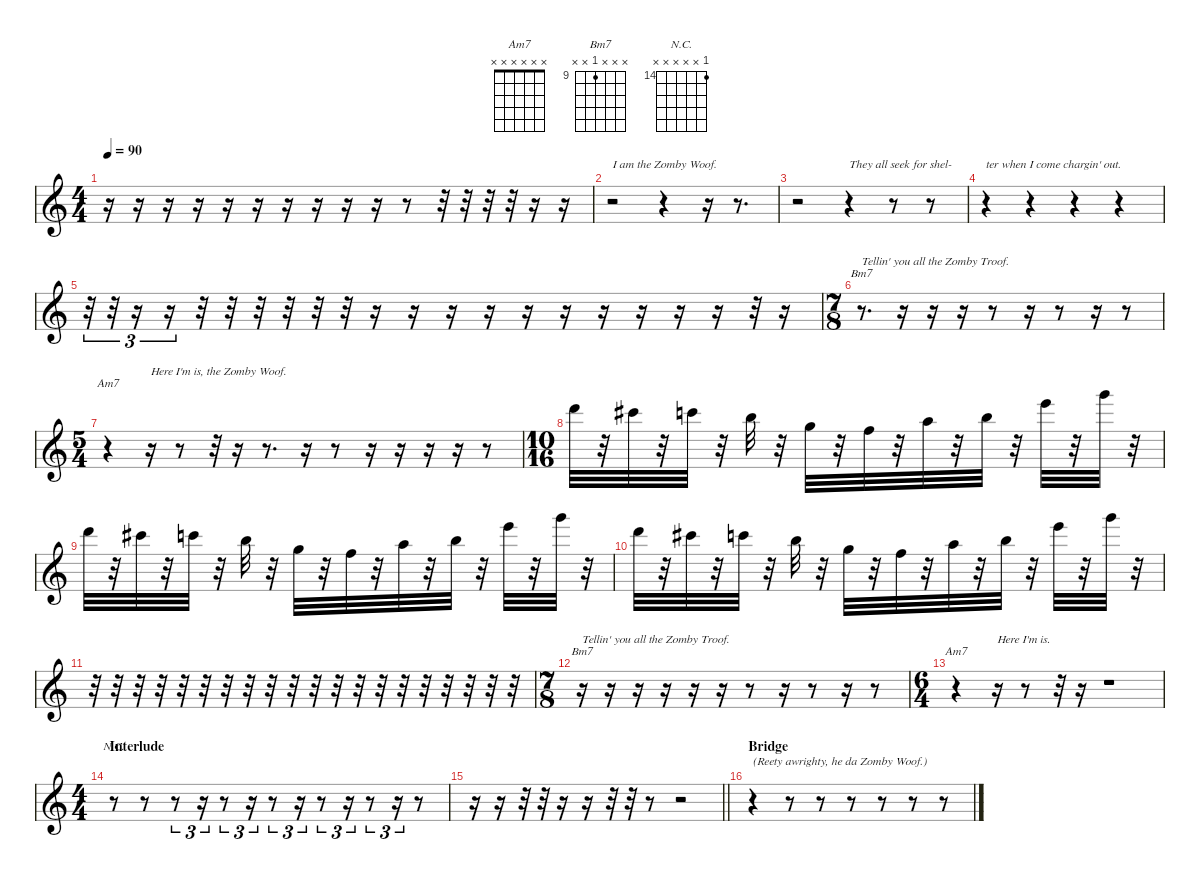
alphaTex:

\defaultSystemsLayout 4
\hideDynamics
\bracketExtendMode nobrackets
\singleTrackTrackNamePolicy hidden
\multiTrackTrackNamePolicy hidden
\otherSystemsTrackNameOrientation horizontal
\track ("Bowed Violin" "Bowed Viol") {instrument overdrivenguitar}
\staff {score}
\tuning (E4 B3 G3 D3 A2 E2)
\chord ("Am7" x x x x x x)
\chord ("Bm7" x x x 9 x x) {firstfret 9}
\chord ("N.C." 14 x x x x x) {firstfret 14}
\ts (4 4)
\tempo 90
\clef g2
\scale
1.02846
\ks c
r.16{dy mf beam Down} r.16{beam Down} r.16{beam Down} r.16{beam Down} r.16{beam Down} r.16{beam Down} r.16{beam Down} r.16{beam Down} r.16{beam Down} r.16{beam Down} r.8{beam Down} r.32{beam Down} r.32{beam Down} r.32{beam Down} r.32{beam Down} r.16{beam Down} r.16{beam Down} |
r.2{txt "I am the Zomby Woof." beam Down} r.4{beam Down} r.16{beam Down} r.8{d beam Down} |
r.2{beam Down} r.4{txt "They all seek for shel-" beam Down} r.8{beam Down} r.8{beam Down} |
r.4{txt "ter when I come chargin' out." beam Down} r.4{beam Down} r.4{beam Down} r.4{beam Down} |
r.32{tu (3 2) beam Down} r.32{tu (3 2) beam Down} r.16{tu (3 2) beam Down} r.16{tu (3 2) beam Down} r.32{beam Down} r.32{beam Down} r.32{beam Down} r.32{beam Down} r.32{beam Down} r.32{beam Down} r.16{beam Down} r.16{beam Down} r.16{beam Down} r.16{beam Down} r.16{beam Down} r.16{beam Down} r.16{beam Down} r.16{beam Down} r.16{beam Down} r.16{beam Down} r.32{beam Down} r.16{beam Down} |
\ts (7 8)
\beaming (8 3 2 2)
r.8{d ch "Bm7" txt "Tellin' you all the Zomby Troof." beam Down} r.16{beam Down beam split} r.16{beam Down} r.16{beam Down beam merge} r.8{beam Down beam split} r.16{beam Down} r.8{beam Down beam merge} r.16{beam Down beam split} r.8{beam Down} |
\ts (5 4)
\beaming (8 6 4)
r.4{ch "Am7" beam Down} r.16{txt "Here I'm is, the Zomby Woof." beam Down} r.8{beam Down} r.32{beam Down} r.16{beam Down beam split} r.8{d beam Down} r.16{beam Down} r.8{beam Down} r.16{beam Down} r.16{beam Down beam split} r.16{beam Down} r.16{beam Down} r.8{beam Down} |
\ts (10 16)
\beaming (8 2 2 1)
15.2.32{beam Down} r.32{beam Down} 14.2{acc #}.32{beam Down} r.32{beam Down beam merge} 13.2.32{beam Down beam split} r.32{beam Down} 12.2.32{beam Down} r.32{beam Down beam merge} 12.3.32{beam Down} r.32{beam Down} 15.4.32{beam Down} r.32{beam Down} 14.3.32{beam Down} r.32{beam Down} 12.2.32{beam Down} r.32{beam Down} 12.1.32{beam Down} r.32{beam Down} 15.1.32{beam Down} r.32{beam Down} |
15.2.32{beam Down} r.32{beam Down} 14.2{acc #}.32{beam Down} r.32{beam Down beam merge} 13.2.32{beam Down beam split} r.32{beam Down} 12.2.32{beam Down} r.32{beam Down beam merge} 12.3.32{beam Down} r.32{beam Down} 15.4.32{beam Down} r.32{beam Down} 14.3.32{beam Down} r.32{beam Down} 12.2.32{beam Down} r.32{beam Down} 12.1.32{beam Down} r.32{beam Down} 15.1.32{beam Down} r.32{beam Down} |
15.2.32{beam Down} r.32{beam Down} 14.2{acc #}.32{beam Down} r.32{beam Down beam merge} 13.2.32{beam Down beam split} r.32{beam Down} 12.2.32{beam Down} r.32{beam Down beam merge} 12.3.32{beam Down} r.32{beam Down} 15.4.32{beam Down} r.32{beam Down} 14.3.32{beam Down} r.32{beam Down} 12.2.32{beam Down} r.32{beam Down} 12.1.32{beam Down} r.32{beam Down} 15.1.32{beam Down} r.32{beam Down} |
r.32{beam Down} r.32{beam Down} r.32{beam Down} r.32{beam Down beam merge} r.32{beam Down beam split} r.32{beam Down} r.32{beam Down} r.32{beam Down beam merge} r.32{beam Down} r.32{beam Down} r.32{beam Down} r.32{beam Down} r.32{beam Down} r.32{beam Down} r.32{beam Down} r.32{beam Down} r.32{beam Down} r.32{beam Down} r.32{beam Down} r.32{beam Down} |
\ts (7 8)
\beaming (8 3 2 2)
r.16{ch "Bm7" txt "Tellin' you all the Zomby Troof." beam Down} r.16{beam Down} r.16{beam Down} r.16{beam Down beam split} r.16{beam Down beam merge} r.16{beam Down beam merge} r.8{beam Down beam split} r.16{beam Down beam merge} r.8{beam Down beam merge} r.16{beam Down beam split} r.8{beam Down} |
\ts (6 4)
\beaming (8 6 6)
r.4{ch "Am7" beam Down} r.16{txt "Here I'm is." beam Down} r.8{beam Down} r.32{beam Down} r.16{beam Down} r.1{beam Down} |
\ts (4 4)
\beaming (8 2 2 2 2)
\section ("" "Interlude")
r.8{ch "N.C." beam Down} r.8{beam Down} r.8{tu (3 2) beam Down} r.16{tu (3 2) beam Down beam merge} r.8{tu (3 2) beam Down beam merge} r.16{tu (3 2) beam Down beam split} r.8{tu (3 2) beam Down beam split} r.16{tu (3 2) beam Down} r.8{tu (3 2) beam Down} r.16{tu (3 2) beam Down beam split} r.8{tu (3 2) beam Down beam merge} r.16{tu (3 2) beam Down beam merge} r.8{beam Down} |
\barLineRight lightlight
r.16{beam Down} r.16{beam Down} r.32{beam Down} r.32{beam Down} r.16{beam Down} r.16{beam Down} r.32{beam Down} r.32{beam Down} r.8{beam Down} r.2{beam Down} |
\section ("" "Bridge")
r.4{txt "(Reety awrighty, he da Zomby Woof.)" beam Down} r.8{beam Down} r.8{beam Down} r.8{beam Down} r.8{beam Down} r.8{beam Down} r.8{beam Down}
